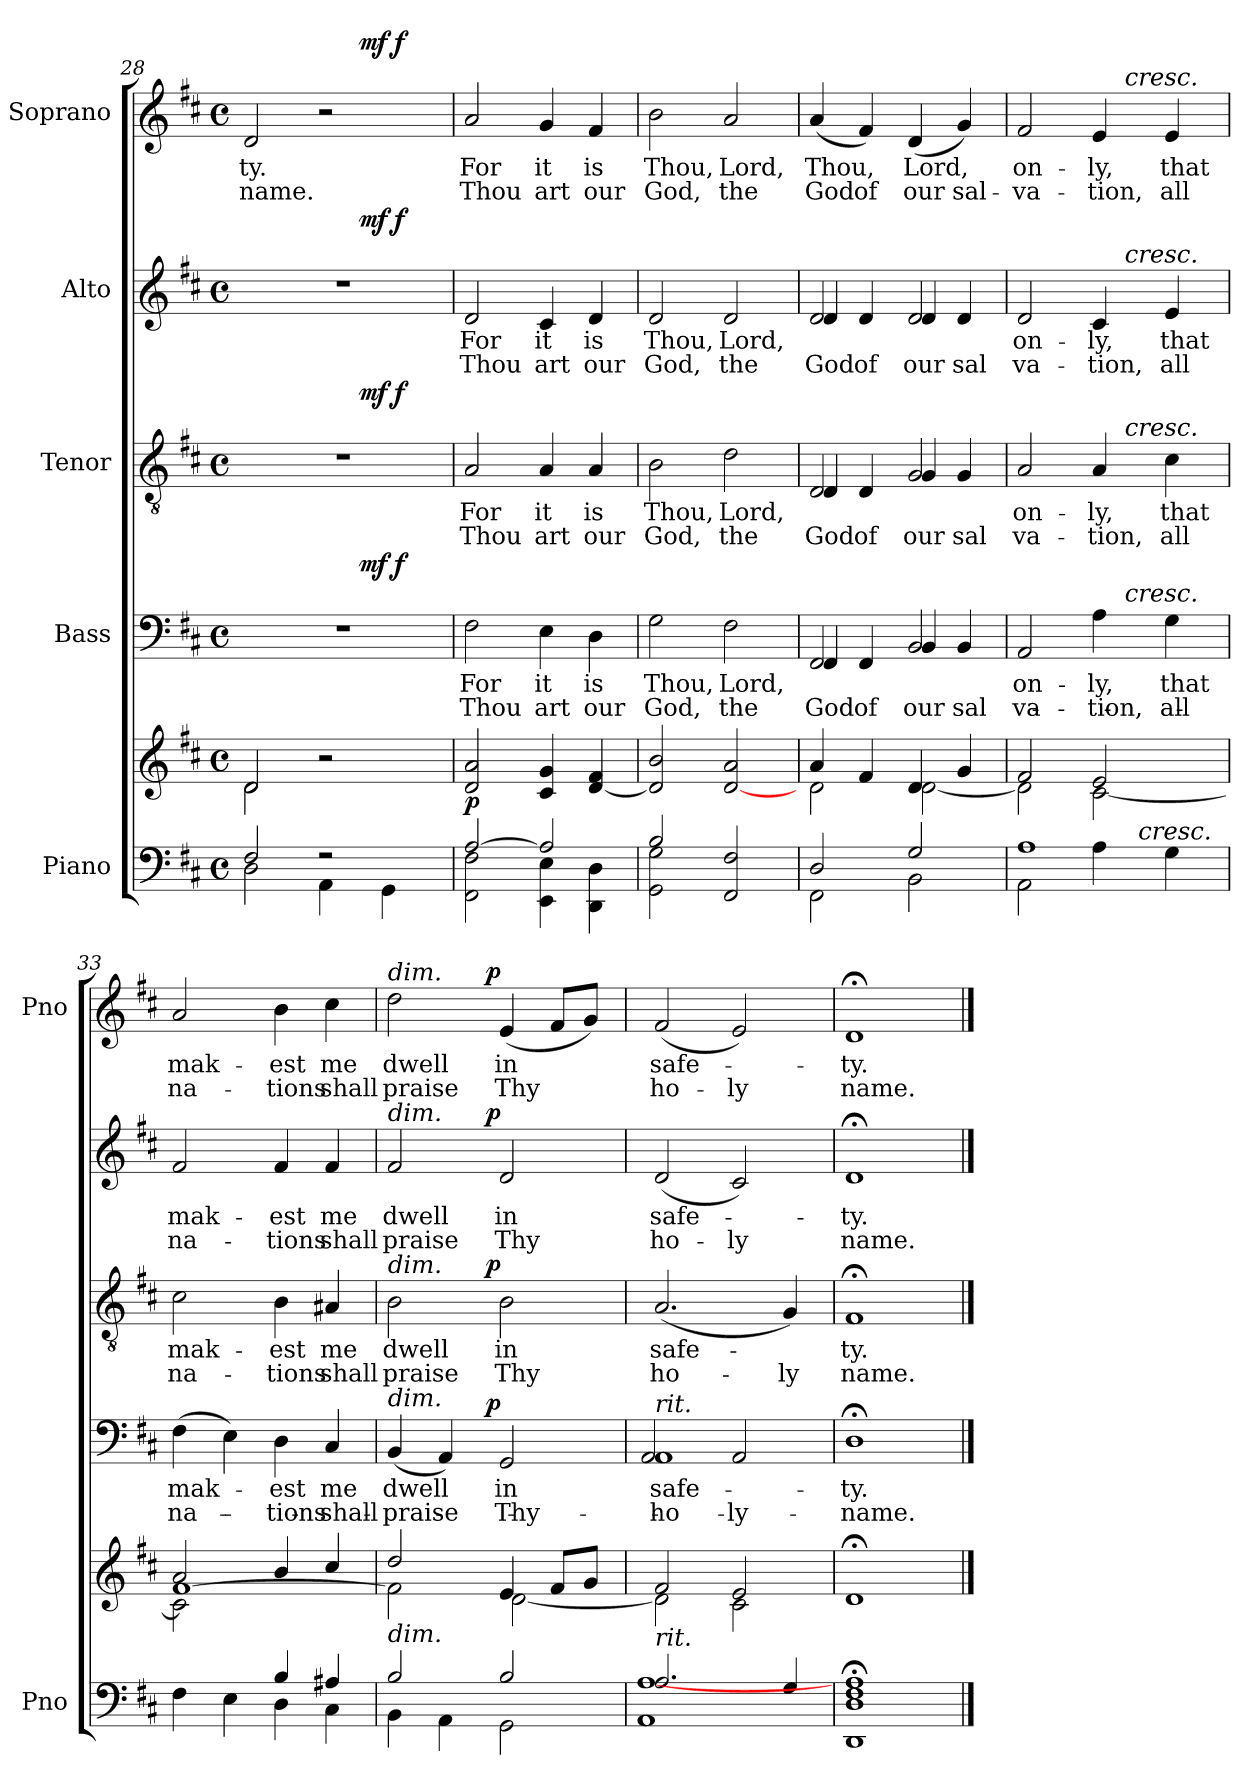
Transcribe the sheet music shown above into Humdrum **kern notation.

**kern	**kern	**dynam	**kern	**text	**text	**dynam	**kern	**text	**text	**dynam	**kern	**text	**text	**dynam	**kern	**text	**text	**dynam
*part5	*part5	*part5	*part4	*part4	*part4	*part4	*part3	*part3	*part3	*part3	*part2	*part2	*part2	*part2	*part1	*part1	*part1	*part1
*staff6	*staff5	*staff5/6	*staff4	*staff4	*staff4	*staff4	*staff3	*staff3	*staff3	*staff3	*staff2	*staff2	*staff2	*staff2	*staff1	*staff1	*staff1	*staff1
*I"Piano	*	*	*I"Bass	*	*	*	*I"Tenor	*	*	*	*I"Alto	*	*	*	*I"Soprano	*	*	*
*I'Pno	*	*	*	*	*	*	*	*	*	*	*	*	*	*	*I'Pno	*	*	*
*clefF4	*clefG2	*	*clefF4	*	*	*	*clefGv2	*	*	*	*clefG2	*	*	*	*clefG2	*	*	*
*k[f#c#]	*k[f#c#]	*	*k[f#c#]	*	*	*	*k[f#c#]	*	*	*	*k[f#c#]	*	*	*	*k[f#c#]	*	*	*
*D:	*D:	*	*D:	*	*	*	*D:	*	*	*	*D:	*	*	*	*D:	*	*	*
*M4/4	*M4/4	*	*M4/4	*	*	*	*M4/4	*	*	*	*M4/4	*	*	*	*M4/4	*	*	*
*met(c)	*met(c)	*	*met(c)	*	*	*	*met(c)	*	*	*	*met(c)	*	*	*	*met(c)	*	*	*
=28	=28	=28	=28	=28	=28	=28	=28	=28	=28	=28	=28	=28	=28	=28	=28	=28	=28	=28
*^	*^	*	*^	*	*	*	*^	*	*	*	*^	*	*	*	*^	*	*	*
*	*	*	*	*	*	*^	*	*	*	*	*^	*	*	*	*	*^	*	*	*	*	*^	*	*	*
2F#/	2D\	2d\	2d/	.	1r	2ryy	2ryy	.	.	.	1r	2ryy	2ryy	.	.	.	1r	2ryy	2ryy	.	.	.	2d/	2ryy	2ryy	-ty.	name.	.
2rF	4AA\	2r	2ryy	.	.	8.ryy	4ryy	.	.	.	.	8.ryy	4ryy	.	.	.	.	8.ryy	4ryy	.	.	.	2r	8.ryy	4ryy	.	.	.
!	!	!	!	!	!	!	!	!	!	!LO:DY:b	!	!	!	!	!	!LO:DY:b	!	!	!	!	!	!LO:DY:b	!	!	!	!	!	!LO:DY:b
.	.	.	.	.	.	4ryy	.	.	.	mf	.	4ryy	.	.	.	mf	.	4ryy	.	.	.	mf	.	4ryy	.	.	.	mf
.	4GG\	.	.	.	.	.	32ryy	.	.	.	.	.	32ryy	.	.	.	.	.	32ryy	.	.	.	.	.	32ryy	.	.	.
!	!	!	!	!	!	!	!	!	!	!LO:DY:b	!	!	!	!	!	!LO:DY:b	!	!	!	!	!	!LO:DY:b	!	!	!	!	!	!LO:DY:b
.	.	.	.	.	.	.	8..ryy	.	.	f	.	.	8..ryy	.	.	f	.	.	8..ryy	.	.	f	.	.	8..ryy	.	.	f
.	.	.	.	.	.	16ryy	.	.	.	.	.	16ryy	.	.	.	.	.	16ryy	.	.	.	.	.	16ryy	.	.	.	.
=29	=29	=29	=29	=29	=29	=29	=29	=29	=29	=29	=29	=29	=29	=29	=29	=29	=29	=29	=29	=29	=29	=29	=29	=29	=29	=29	=29	=29
!	!	!	!	!LO:DY:a=2	!	!	!	!	!	!	!	!	!	!	!	!	!	!	!	!	!	!	!	!	!	!	!	!
*	*	*v	*v	*	*	*	*	*	*	*	*v	*v	*v	*	*	*	*v	*v	*v	*	*	*	*v	*v	*v	*	*	*
*	*	*	*	*v	*v	*v	*	*	*	*	*	*	*	*	*	*	*	*	*	*	*
[>2A/	2FF#\ 2F#\	2d/ 2a/	p	2F#\	For	Thou	.	2A/	For	Thou	.	2d/	For	Thou	.	2a/	For	Thou	.
2A/]	4EE\ 4E\	4c#/ 4g/	.	4E\	it	art	.	4A/	it	art	.	4c#/	it	art	.	4g/	it	art	.
.	4DD\ 4D\	[4d/ 4f#/	.	4D\	is	our	.	4A/	is	our	.	4d/	is	our	.	4f#/	is	our	.
=30	=30	=30	=30	=30	=30	=30	=30	=30	=30	=30	=30	=30	=30	=30	=30	=30	=30	=30	=30
2B/	2GG\ 2G\	2d/] 2b/	.	2G\	Thou,	God,	.	2B\	Thou,	God,	.	2d/	Thou,	God,	.	2b\	Thou,	God,	.
2FF#/ 2F#/	2ryy	[2d/ 2a/	.	2F#\	Lord,	the	.	2d\	Lord,	the	.	2d/	Lord,	the	.	2a/	Lord,	the	.
=31	=31	=31	=31	=31	=31	=31	=31	=31	=31	=31	=31	=31	=31	=31	=31	=31	=31	=31	=31
*	*	*^	*	*^	*	*	*	*^	*	*	*	*^	*	*	*	*	*	*	*
2D/	2FF#\	4a/	(2d\	.	2FF#/	4FF#!/	.	God	.	2D/	4D!/	.	God	.	2d/	4d!/	.	God	.	(4a/	Thou,	God	.
.	.	4f#/	.	.	.	4FF#!/	.	of	.	.	4D!/	.	of	.	.	4d!/	.	of	.	4f#/)	.	of	.
2G/	2BB\	4d/	[<2d\	.	2BB/	4BB!/	.	our	.	2G/	4G!/	.	our	.	2d/	4d!/	.	our	.	(4d/	Lord,	our	.
.	.	4g/	.	.	.	4BB!/	.	sal-	.	.	4G!/	.	sal-	.	.	4d!/	.	sal-	.	4g/)	.	sal-	.
=32	=32	=32	=32	=32	=32	=32	=32	=32	=32	=32	=32	=32	=32	=32	=32	=32	=32	=32	=32	=32	=32	=32	=32
*	*^	*	*	*	*	*	*	*	*	*	*	*	*	*	*	*	*	*	*	*^	*	*	*
1A	2AA\	2ryy	2f#/	2d\]	.	2AA/	2ryy	on-	-va-	.	2A/	2ryy	on-	-va-	.	2d/	2ryy	on-	-va-	.	2f#/	2ryy	on-	-va-	.
.	4A\	8ryy	2e/	[<2c#\	.	4A\	8ryy	-ly,	-tion,	.	4A/	8ryy	-ly,	-tion,	.	4c#/	8ryy	-ly,	-tion,	.	4e/	8ryy	-ly,	-tion,	.
!	!	!	!	!	!	!	!	!	!	!	!	!	!	!	!	!	!	!	!	!	!	!LO:TX:a:i:t=cresc.	!	!	!
!	!	!	!	!	!	!	!	!	!	!	!	!	!	!	!	!	!LO:TX:a:i:t=cresc.	!	!	!	!	!	!	!	!
!	!	!	!	!	!	!	!	!	!	!	!	!LO:TX:a:i:t=cresc.	!	!	!	!	!	!	!	!	!	!	!	!	!
!	!	!	!	!	!	!	!LO:TX:a:i:t=cresc.	!	!	!	!	!	!	!	!	!	!	!	!	!	!	!	!	!	!
.	.	32ryy	.	.	.	.	4.ryy	.	.	.	.	4.ryy	.	.	.	.	4.ryy	.	.	.	.	4.ryy	.	.	.
!	!	!LO:TX:a:i:t=cresc.	!	!	!	!	!	!	!	!	!	!	!	!	!	!	!	!	!	!	!	!	!	!	!
.	.	4ryy	.	.	.	.	.	.	.	.	.	.	.	.	.	.	.	.	.	.	.	.	.	.	.
.	4G\	.	.	.	.	4G\	.	that	all	.	4c#\	.	that	all	.	4e/	.	that	all	.	4e/	.	that	all	.
.	.	16.ryy	.	.	.	.	.	.	.	.	.	.	.	.	.	.	.	.	.	.	.	.	.	.	.
*	*	*	*	*	*	*v	*v	*	*	*	*	*	*	*	*	*v	*v	*	*	*	*v	*v	*	*	*
*	*v	*v	*	*	*	*	*	*	*	*v	*v	*	*	*	*	*	*	*	*	*	*	*
=33	=33	=33	=33	=33	=33	=33	=33	=33	=33	=33	=33	=33	=33	=33	=33	=33	=33	=33	=33	=33
*	*	*	*^	*	*	*	*	*	*	*	*	*	*	*	*	*	*	*	*	*
2ryy	4F#\	2a/	2c#\]	[<1f#	.	(4F#\	mak-	na-	.	2c#\	mak-	na-	.	2f#/	mak-	na-	.	2a/	mak-	na-	.
.	4E\	.	.	.	.	4E\)	.	.	.	.	.	.	.	.	.	.	.	.	.	.	.
4B/	4D\	4b/	2ryy	.	.	4D\	-est	-tions	.	4B\	-est	-tions	.	4f#/	-est	-tions	.	4b\	-est	-tions	.
4A#X/	4C#\	4cc#/	.	.	.	4C#/	me	shall	.	4A#X/	me	shall	.	4f#/	me	shall	.	4cc#\	me	shall	.
*	*	*	*v	*v	*	*	*	*	*	*	*	*	*	*	*	*	*	*	*	*	*
!!LO:LB:g=z
=34	=34	=34	=34	=34	=34	=34	=34	=34	=34	=34	=34	=34	=34	=34	=34	=34	=34	=34	=34	=34
*	*	*	*	*	*^	*	*	*	*^	*	*	*	*^	*	*	*	*^	*	*	*
!	!	!	!	!	!	!	!	!	!	!	!	!	!	!	!	!	!	!	!	!LO:TX:a:i:t=dim.	!	!	!	!
!	!	!	!	!	!	!	!	!	!	!	!	!	!	!	!LO:TX:a:i:t=dim.	!	!	!	!	!	!	!	!	!
!	!	!	!	!	!	!	!	!	!	!LO:TX:a:i:t=dim.	!	!	!	!	!	!	!	!	!	!	!	!	!	!
!	!	!	!	!	!LO:TX:a:i:t=dim.	!	!	!	!	!	!	!	!	!	!	!	!	!	!	!	!	!	!	!
!LO:TX:a:i:t=dim.	!	!	!	!	!	!	!	!	!	!	!	!	!	!	!	!	!	!	!	!	!	!	!	!
2B/	4BB\	2dd/	2f#\]	.	(4BB/	4...ryy	dwell	praise	.	2B\	4...ryy	dwell	praise	.	2f#/	4...ryy	dwell	praise	.	2dd\	4...ryy	dwell	praise	.
.	4AA\	.	.	.	4AA/)	.	.	.	.	.	.	.	.	.	.	.	.	.	.	.	.	.	.	.
!	!	!	!	!	!	!	!	!	!LO:DY:a	!	!	!	!	!LO:DY:a	!	!	!	!	!LO:DY:a	!	!	!	!	!LO:DY:a
.	.	.	.	.	.	2ryy	.	.	p	.	2ryy	.	.	p	.	2ryy	.	.	p	.	2ryy	.	.	p
2B/	2GG\	4e/	[<2d\	.	2GG/	.	in	Thy	.	2B\	.	in	Thy	.	2d/	.	in	Thy	.	(4e/	.	in	Thy	.
.	.	8f#/L	.	.	.	.	.	.	.	.	.	.	.	.	.	.	.	.	.	8f#/L	.	.	.	.
.	.	8g/J	.	.	.	.	.	.	.	.	.	.	.	.	.	.	.	.	.	8g/J)	.	.	.	.
.	.	.	.	.	.	32ryy	.	.	.	.	32ryy	.	.	.	.	32ryy	.	.	.	.	32ryy	.	.	.
=35	=35	=35	=35	=35	=35	=35	=35	=35	=35	=35	=35	=35	=35	=35	=35	=35	=35	=35	=35	=35	=35	=35	=35	=35
!	!	!	!	!	!	!	!	!	!	!	!	!	!	!	!	!	!	!	!	!LO:TX:a:i:t=rit.	!	!	!	!
!	!	!	!	!	!	!	!	!	!	!	!	!	!	!	!LO:TX:a:i:t=rit.	!	!	!	!	!	!	!	!	!
!	!	!	!	!	!	!	!	!	!	!LO:TX:a:i:t=rit.	!	!	!	!	!	!	!	!	!	!	!	!	!	!
!	!	!	!	!	!LO:TX:a:i:t=rit.	!	!	!	!	!	!	!	!	!	!	!	!	!	!	!	!	!	!	!
!	!	!LO:TX:b:i:t=rit.	!	!	!	!	!	!	!	!	!	!	!	!	!	!	!	!	!	!	!	!	!	!
*	*	*	*	*	*	*	*	*	*	*v	*v	*	*	*	*	*	*	*	*	*v	*v	*	*	*
*	*	*	*	*	*	*	*	*	*	*	*	*	*	*v	*v	*	*	*	*	*	*	*
2.A/	1AA [>1A	2f#/	2d\]	.	1AA	2AA!/	safe-	ho-	.	(2.A/	safe-	ho-	.	(2d/	safe-	ho-	.	(2f#/	safe-	ho-	.
.	.	2e/	2c#\	.	.	2AA!/	.	-ly	.	.	.	.	.	2c#/)	.	-ly	.	2e/)	.	-ly	.
4G/	.	.	.	.	.	.	.	.	.	4G/)	-­	-ly	.	.	.	.	.	.	.	.	.
*v	*v	*	*	*	*v	*v	*	*	*	*	*	*	*	*	*	*	*	*	*	*	*
*	*v	*v	*	*	*	*	*	*	*	*	*	*	*	*	*	*	*	*	*
=36	=36	=36	=36	=36	=36	=36	=36	=36	=36	=36	=36	=36	=36	=36	=36	=36	=36	=36
1DD;< 1D;< 1F#;< 1A;<	1d;<	.	1D;<	-ty.	name.	.	1F#;<	ty.	name.	.	1d;<	-ty.	name.	.	1d;<	-ty.	name.	.
==	==	==	==	==	==	==	==	==	==	==	==	==	==	==	==	==	==	==
*-	*-	*-	*-	*-	*-	*-	*-	*-	*-	*-	*-	*-	*-	*-	*-	*-	*-	*-
